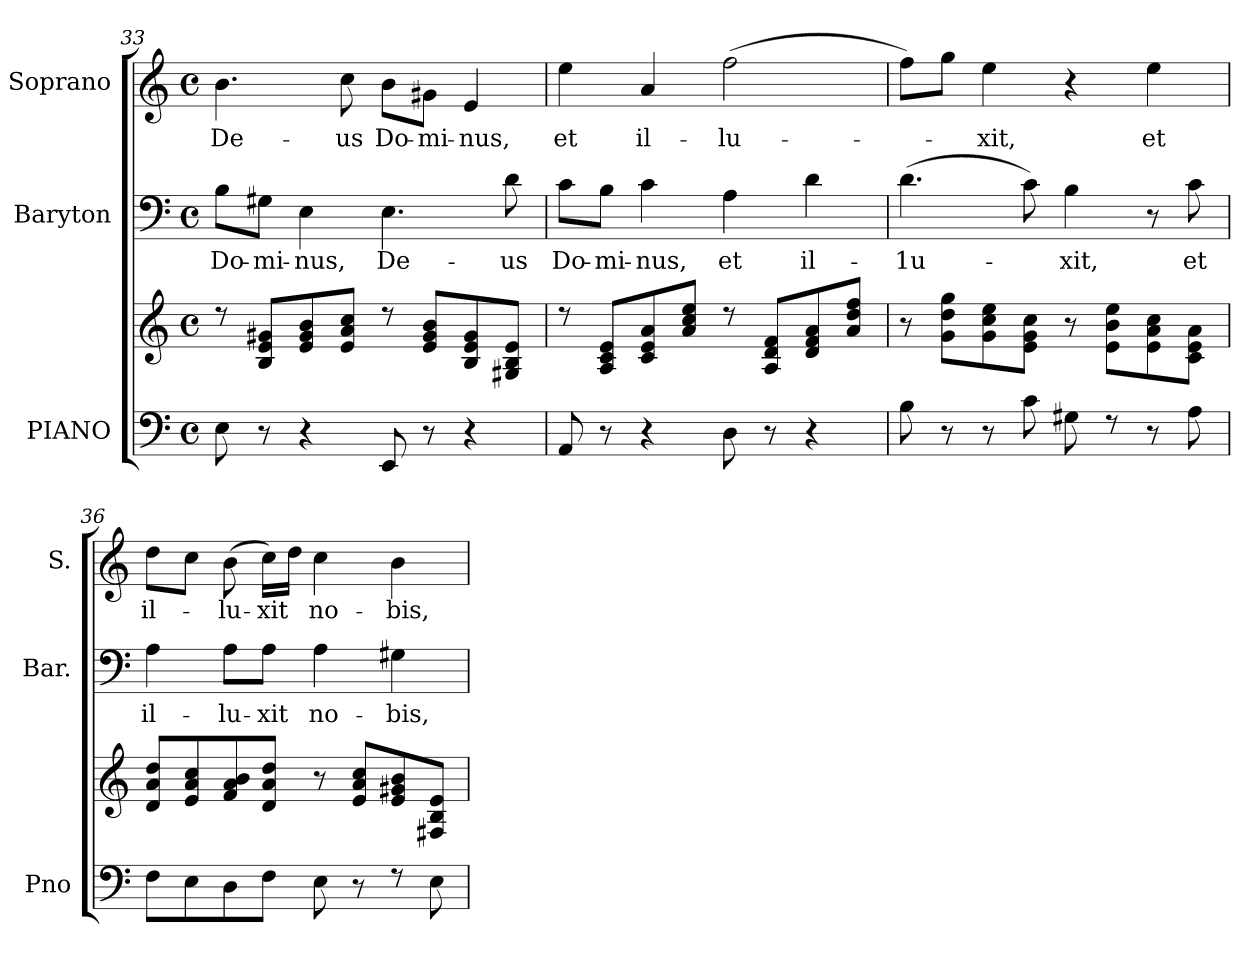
**kern	**kern	**kern	**text	**kern	**text
*part3	*part3	*part2	*part2	*part1	*part1
*staff4	*staff3	*staff2	*staff2	*staff1	*staff1
*I"PIANO	*	*I"Baryton	*	*I"Soprano	*
*I'Pno	*	*I'Bar.	*	*I'S.	*
*clefF4	*clefG2	*clefF4	*	*clefG2	*
*k[]	*k[]	*k[]	*	*k[]	*
*M4/4	*M4/4	*M4/4	*	*M4/4	*
*met(c)	*met(c)	*met(c)	*	*met(c)	*
=33	=33	=33	=33	=33	=33
!	!	!	!LO:LY:b	!	!LO:LY:b
8E\	8rdd	8B\L	Do-	4.b\	De-
!	!	!	!LO:LY:b	!	!
8r	8B/ 8e/ 8g#X/L	8G#X\J	-mi-	.	.
!	!	!	!LO:LY:b	!	!
4r	8e/ 8g#/ 8b/	4E\	-nus,	.	.
!	!	!	!	!	!LO:LY:b
.	8e/ 8a/ 8cc/J	.	.	8cc\	-us
!	!	!	!LO:LY:b	!	!LO:LY:b
8EE/	8rdd	4.E\	De-	8b\L	Do-
!	!	!	!	!	!LO:LY:b
8r	8e/ 8g#/ 8b/L	.	.	8g#X\J	-mi-
!	!	!	!	!	!LO:LY:b
4r	8B/ 8e/ 8g#/	.	.	4e/	-nus,
!	!	!	!LO:LY:b	!	!
.	8G#X/ 8B/ 8e/J	8d\	-us	.	.
=34	=34	=34	=34	=34	=34
!	!	!	!LO:LY:b	!	!LO:LY:b
8AA/	8rdd	8c\L	Do-	4ee\	et
!	!	!	!LO:LY:b	!	!
8r	8A/ 8c/ 8e/L	8B\J	-mi-	.	.
!	!	!	!LO:LY:b	!	!LO:LY:b
4r	8c/ 8e/ 8a/	4c\	-nus,	4a/	il-
.	8a/ 8cc/ 8ee/J	.	.	.	.
!	!	!	!LO:LY:b	!	!LO:LY:b
8D\	8rdd	4A\	et	(>2ff\	-lu-
8r	8A/ 8d/ 8f/L	.	.	.	.
!	!	!	!LO:LY:b	!	!
4r	8d/ 8f/ 8a/	4d\	il-	.	.
.	8a/ 8dd/ 8ff/J	.	.	.	.
!!LO:LB:g=z
=35	=35	=35	=35	=35	=35
!	!	!	!LO:LY:b	!	!
8B\	8r	(>4.d\	1u-	8ff\L)	.
8r	8g\ 8dd\ 8gg\L	.	.	8gg\J	.
!	!	!	!	!	!LO:LY:b
8r	8g\ 8cc\ 8ee\	.	.	4ee\	-xit,
8c\	8e\ 8g\ 8cc\J	8c\)	.	.	.
!	!	!	!LO:LY:b	!	!
8G#X\	8r	4B\	-xit,	4r	.
8rF	8e\ 8b\ 8ee\L	.	.	.	.
!	!	!	!	!	!LO:LY:b
8r	8e\ 8a\ 8cc\	8r	.	4ee\	et
!	!	!	!LO:LY:b	!	!
8A\	8c\ 8e\ 8a\J	8c\	et	.	.
=36	=36	=36	=36	=36	=36
!	!	!	!LO:LY:b	!	!LO:LY:b
8F\L	8d/ 8a/ 8dd/L	4A\	il-	8dd\L	il-
8E\	8e/ 8a/ 8cc/	.	.	8cc\J	.
!	!	!	!LO:LY:b	!	!LO:LY:b
8D\	8f/ 8a/ 8b/	8A\L	-lu-	(<8b\	-lu-
!	!	!	!LO:LY:b	!	!LO:LY:b
8F\J	8d/ 8a/ 8dd/J	8A\J	-xit	16cc\LL)	-xit
.	.	.	.	16dd\JJ	.
!	!	!	!LO:LY:b	!	!LO:LY:b
8E\	8r	4A\	no-	4cc\	no-
8r	8e/ 8a/ 8cc/L	.	.	.	.
!	!	!	!LO:LY:b	!	!LO:LY:b
8rF	8e/ 8g#X/ 8b/	4G#X\	-bis,	4b\	-bis,
8E\	8F#X/ 8B/ 8e/J	.	.	.	.
=	=	=	=	=	=
*-	*-	*-	*-	*-	*-
